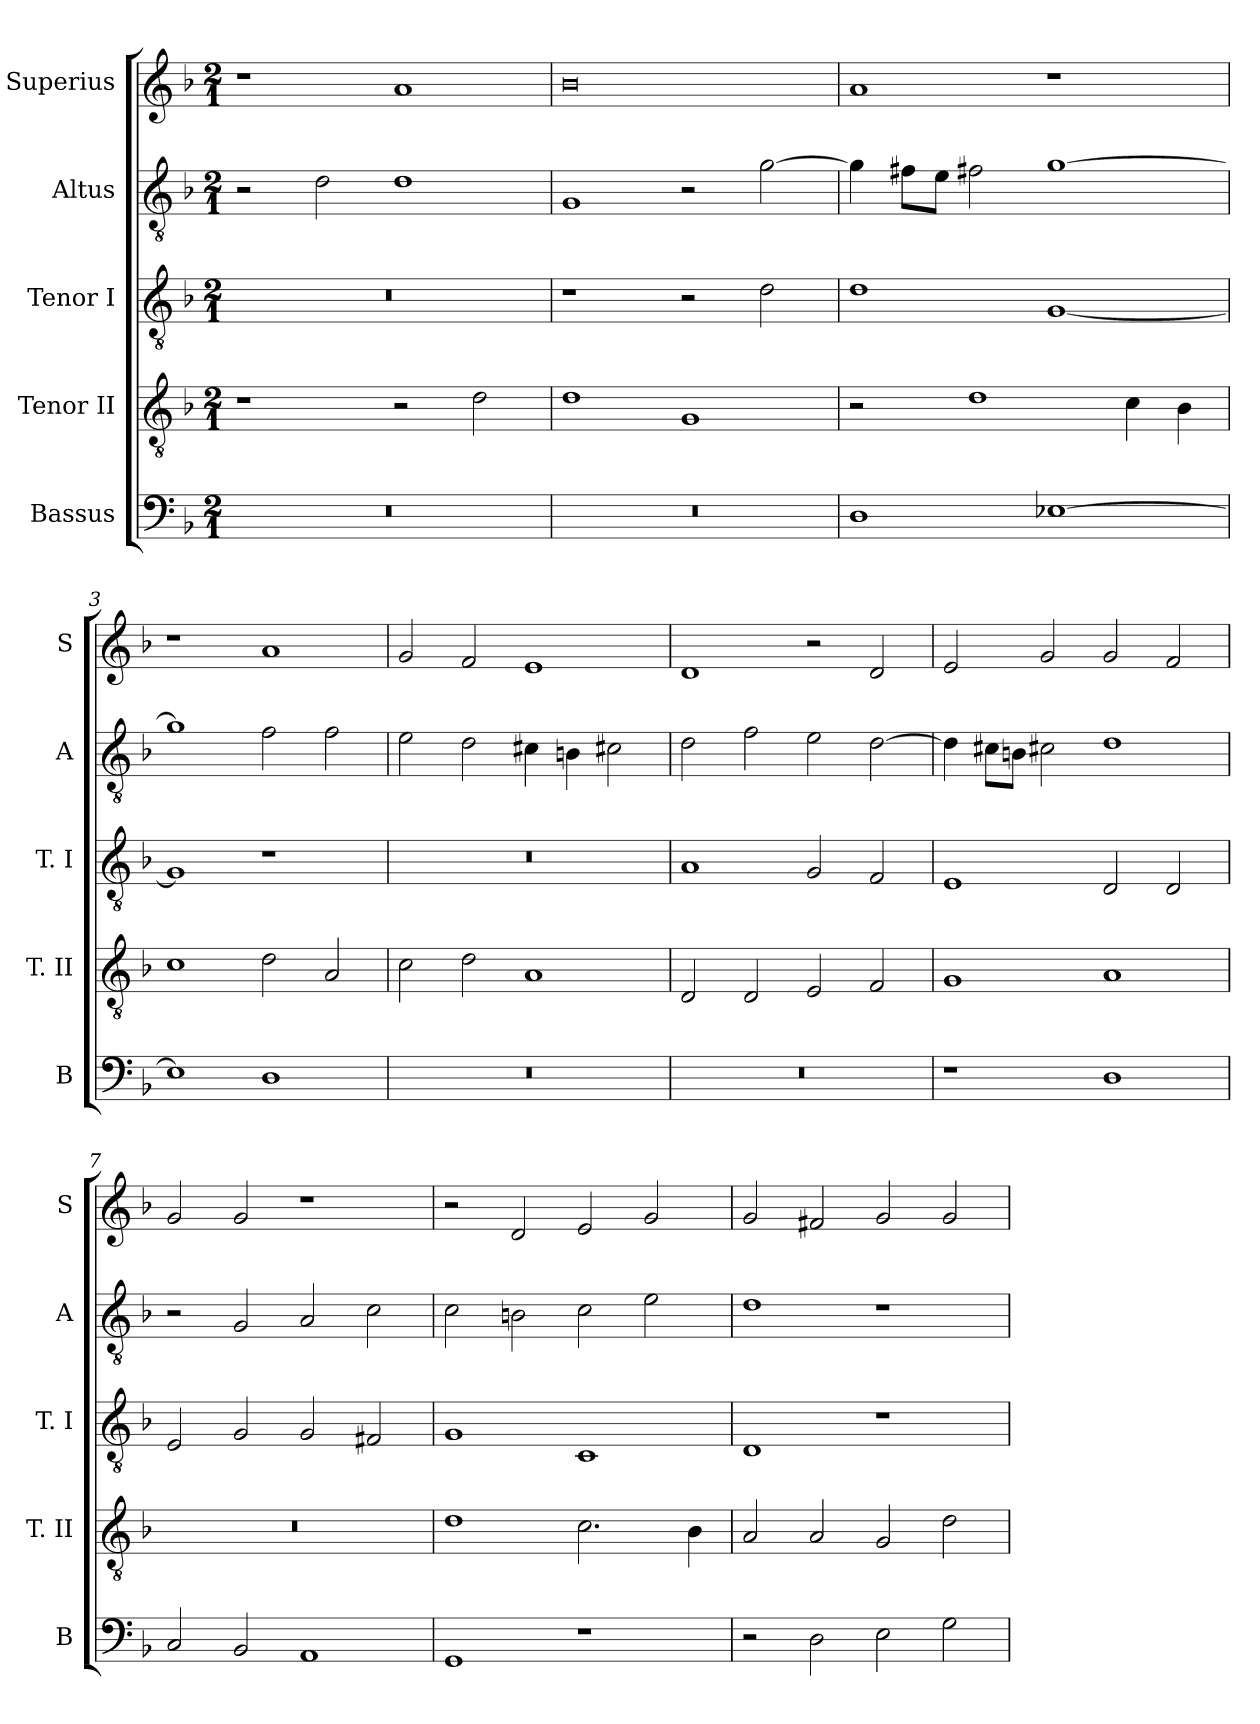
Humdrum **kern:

**kern	**kern	**kern	**kern	**kern
*part5	*part4	*part3	*part2	*part1
*staff5	*staff4	*staff3	*staff2	*staff1
*I"Bassus	*I"Tenor II	*I"Tenor I	*I"Altus	*I"Superius
*I'B	*I'T. II	*I'T. I	*I'A	*I'S
*clefF4	*clefGv2	*clefGv2	*clefGv2	*clefG2
*k[b-]	*k[b-]	*k[b-]	*k[b-]	*k[b-]
*F:	*F:	*F:	*F:	*F:
*M2/1	*M2/1	*M2/1	*M2/1	*M2/1
=	=	=	=	=
0r	1r	0r	2r	1r
.	.	.	2d	.
.	2r	.	1d	1a
.	2d	.	.	.
=1	=1	=1	=1	=1
0r	1d	1r	1G	0b-
.	1G	2r	2r	.
.	.	2d	[2g	.
=2	=2	=2	=2	=2
1D	2r	1d	4g]	1a
.	.	.	8f#XL	.
.	.	.	8eJ	.
.	1d	.	2f#X	.
[1E-X	.	[1G	[1g	1r
.	4c	.	.	.
.	4B-	.	.	.
=3	=3	=3	=3	=3
1E-]	1c	1G]	1g]	1r
1D	2d	1r	2f	1a
.	2A	.	2f	.
=4	=4	=4	=4	=4
0r	2c	0r	2e	2g
.	2d	.	2d	2f
.	1A	.	4c#X	1e
.	.	.	4Bn	.
.	.	.	2c#X	.
=5	=5	=5	=5	=5
0r	2D	1A	2d	1d
.	2D	.	2f	.
.	2E	2G	2e	2r
.	2F	2F	[2d	2d
=6	=6	=6	=6	=6
1r	1G	1E	4d]	2e
.	.	.	8c#XL	.
.	.	.	8BnJ	.
.	.	.	2c#X	2g
1D	1A	2D	1d	2g
.	.	2D	.	2f
=7	=7	=7	=7	=7
2C	0r	2E	2r	2g
2BB-	.	2G	2G	2g
1AA	.	2G	2A	1r
.	.	2F#X	2c	.
=8	=8	=8	=8	=8
1GG	1d	1G	2c	2r
.	.	.	2Bn	2d
1r	2.c	1C	2c	2e
.	.	.	2e	2g
.	4B-	.	.	.
=9	=9	=9	=9	=9
2r	2A	1D	1d	2g
2D	2A	.	.	2f#X
2E	2G	1r	1r	2g
2G	2d	.	.	2g
=	=	=	=	=
*-	*-	*-	*-	*-
